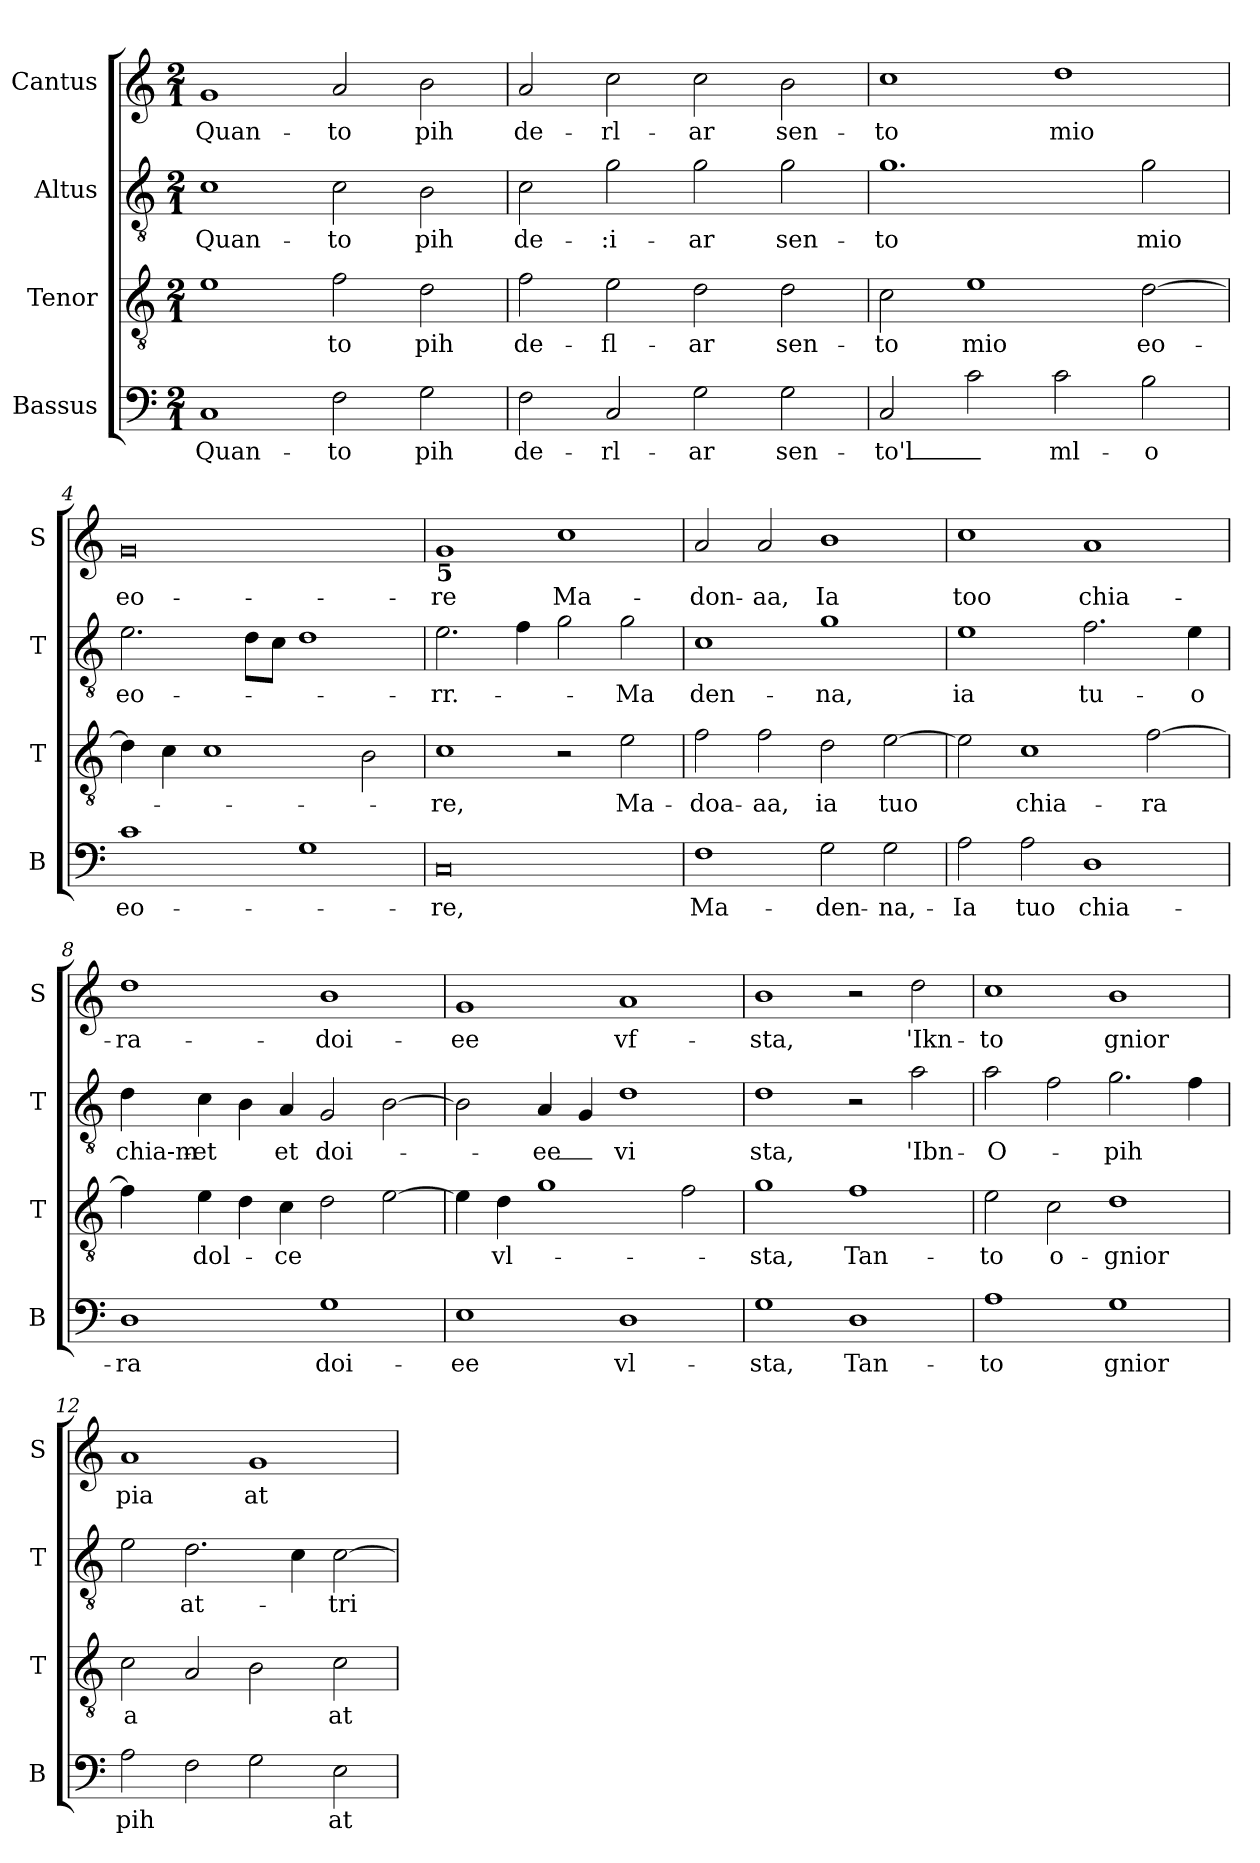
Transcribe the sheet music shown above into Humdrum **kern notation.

**kern	**text	**kern	**text	**kern	**text	**kern	**text
*part4	*part4	*part3	*part3	*part2	*part2	*part1	*part1
*staff4	*staff4	*staff3	*staff3	*staff2	*staff2	*staff1	*staff1
*I"Bassus	*	*I"Tenor	*	*I"Altus	*	*I"Cantus	*
*I'B	*	*I'T	*	*I'T	*	*I'S	*
*clefF4	*	*clefGv2	*	*clefGv2	*	*clefG2	*
*	*	*ITrd7c12	*	*ITrd7c12	*	*	*
*k[]	*	*k[]	*	*k[]	*	*k[]	*
*M2/1	*	*M2/1	*	*M2/1	*	*M2/1	*
*MM80	*	*MM80	*	*MM80	*	*MM80	*
=1	=1	=1	=1	=1	=1	=1	=1
!	!LO:LY:b	!	!	!	!LO:LY:b	!	!LO:LY:b
1C	Quan-	1E	.	1C	Quan-	1g	Quan-
!	!LO:LY:b	!	!LO:LY:b	!	!LO:LY:b	!	!LO:LY:b
2F\	to	2F\	to	2C\	to	2a/	to
!	!LO:LY:b	!	!LO:LY:b	!	!LO:LY:b	!	!LO:LY:b
2G\	pih	2D\	pih	2BB\	pih	2b\	pih
=2	=2	=2	=2	=2	=2	=2	=2
!	!LO:LY:b	!	!LO:LY:b	!	!LO:LY:b	!	!LO:LY:b
2F\	de-	2F\	de-	2C\	de-	2a/	de-
!	!LO:LY:b	!	!LO:LY:b	!	!LO:LY:b	!	!LO:LY:b
2C/	rl-	2E\	fl-	2G\	:i-	2cc\	rl-
!	!LO:LY:b	!	!LO:LY:b	!	!LO:LY:b	!	!LO:LY:b
2G\	ar	2D\	ar	2G\	ar	2cc\	ar
!	!LO:LY:b	!	!LO:LY:b	!	!LO:LY:b	!	!LO:LY:b
2G\	sen-	2D\	sen-	2G\	sen-	2b\	sen-
=3	=3	=3	=3	=3	=3	=3	=3
!	!LO:LY:b	!	!LO:LY:b	!	!LO:LY:b	!	!LO:LY:b
2C/	to'l_	2C\	to	1.G	to	1cc	to
!	!	!	!LO:LY:b	!	!	!	!
2c\	.	1E	mio	.	.	.	.
!	!LO:LY:b	!	!	!	!	!	!LO:LY:b
2c\	ml-	.	.	.	.	1dd	mio
!	!LO:LY:b	!	!LO:LY:b	!	!LO:LY:b	!	!
2B\	o	[2D\	eo-	2G\	mio	.	.
=4	=4	=4	=4	=4	=4	=4	=4
!	!LO:LY:b	!	!	!	!LO:LY:b	!	!LO:LY:b
1c	eo-	4D\]	.	2.E\	eo-	0g	eo-
.	.	4C\	.	.	.	.	.
.	.	1C	.	.	.	.	.
.	.	.	.	8D\L	.	.	.
.	.	.	.	8C\J	.	.	.
1G	.	.	.	1D	.	.	.
.	.	2BB\	.	.	.	.	.
!!LO:LB:g=z
=5	=5	=5	=5	=5	=5	=5	=5
!	!	!	!	!	!	!LO:TX:b:B:t=5	!
!	!LO:LY:b	!	!LO:LY:b	!	!LO:LY:b	!	!LO:LY:b
0C	re,	1C	re,	2.E\	rr.-	1g	re
.	.	.	.	4F\	.	.	.
!	!	!	!	!	!	!	!LO:LY:b
.	.	2r	.	2G\	.	1cc	Ma-
!	!	!	!LO:LY:b	!	!LO:LY:b	!	!
.	.	2E\	Ma-	2G\	Ma	.	.
=6	=6	=6	=6	=6	=6	=6	=6
!	!LO:LY:b	!	!LO:LY:b	!	!LO:LY:b	!	!LO:LY:b
1F	Ma-	2F\	doa-	1C	den-	2a/	don-
!	!	!	!LO:LY:b	!	!	!	!LO:LY:b
.	.	2F\	aa,	.	.	2a/	aa,
!	!LO:LY:b	!	!LO:LY:b	!	!LO:LY:b	!	!LO:LY:b
2G\	den-	2D\	ia	1G	na,	1b	Ia
!	!LO:LY:b	!	!LO:LY:b	!	!	!	!
2G\	-na,-	[2E\	tuo	.	.	.	.
=7	=7	=7	=7	=7	=7	=7	=7
!	!LO:LY:b	!	!	!	!LO:LY:b	!	!LO:LY:b
2A\	Ia	2E\]	.	1E	ia	1cc	too
!	!LO:LY:b	!	!LO:LY:b	!	!	!	!
2A\	tuo	1C	chia-	.	.	.	.
!	!LO:LY:b	!	!	!	!LO:LY:b	!	!LO:LY:b
1D	chia-	.	.	2.F\	tu-	1a	chia-
!	!	!	!LO:LY:b	!	!	!	!
.	.	[2F\	ra	.	.	.	.
!	!	!	!	!	!LO:LY:b	!	!
.	.	.	.	4E\	o	.	.
=8	=8	=8	=8	=8	=8	=8	=8
!	!LO:LY:b	!	!	!	!LO:LY:b	!	!LO:LY:b
1D	ra	4F\]	.	4D\	chia-m-	1dd	ra-
!	!	!	!LO:LY:b	!	!LO:LY:b	!	!
.	.	4E\	dol-	4C\	et	.	.
.	.	4D\	.	4BB\	.	.	.
!	!	!	!LO:LY:b	!	!LO:LY:b	!	!
.	.	4C\	ce	4AA/	et	.	.
!	!LO:LY:b	!	!	!	!LO:LY:b	!	!LO:LY:b
1G	doi-	2D\	.	2GG/	doi-	1b	doi-
.	.	[2E\	.	[2BB\	.	.	.
!!LO:LB:g=z
=9	=9	=9	=9	=9	=9	=9	=9
!	!LO:LY:b	!	!	!	!	!	!LO:LY:b
1E	ee	4E\]	.	2BB\]	.	1g	ee
!	!	!	!LO:LY:b	!	!	!	!
.	.	4D\	vl-	.	.	.	.
!	!	!	!	!	!LO:LY:b	!	!
.	.	1G	.	4AA/	ee_	.	.
.	.	.	.	4GG/	.	.	.
!	!LO:LY:b	!	!	!	!LO:LY:b	!	!LO:LY:b
1D	vl-	.	.	1D	vi	1a	vf-
.	.	2F\	.	.	.	.	.
=10	=10	=10	=10	=10	=10	=10	=10
!	!LO:LY:b	!	!LO:LY:b	!	!LO:LY:b	!	!LO:LY:b
1G	sta,	1G	sta,	1D	sta,	1b	sta,
!	!LO:LY:b	!	!LO:LY:b	!	!	!	!
1D	Tan-	1F	Tan-	2r	.	2r	.
!	!	!	!	!	!LO:LY:b	!	!LO:LY:b
.	.	.	.	2A\	'Ibn-	2dd\	'Ikn-
=11	=11	=11	=11	=11	=11	=11	=11
!	!LO:LY:b	!	!LO:LY:b	!	!LO:LY:b	!	!LO:LY:b
1A	to	2E\	to	2A\	O-	1cc	to
!	!	!	!LO:LY:b	!	!	!	!
.	.	2C\	o-	2F\	.	.	.
!	!LO:LY:b	!	!LO:LY:b	!	!LO:LY:b	!	!LO:LY:b
1G	gnior	1D	gnior	2.G\	pih	1b	gnior
.	.	.	.	4F\	.	.	.
=12	=12	=12	=12	=12	=12	=12	=12
!	!LO:LY:b	!	!LO:LY:b	!	!	!	!LO:LY:b
2A\	pih	2C\	a	2E\	.	1a	pia
!	!	!	!	!	!LO:LY:b	!	!
2F\	.	2AA/	.	2.D\	at-	.	.
!	!	!	!	!	!	!	!LO:LY:b
2G\	.	2BB\	.	.	.	1g	at-
.	.	.	.	4C\	.	.	.
!	!LO:LY:b	!	!LO:LY:b	!	!LO:LY:b	!	!
2E\	at-	2C\	at	[2C\	tri-	.	.
=	=	=	=	=	=	=	=
*-	*-	*-	*-	*-	*-	*-	*-
